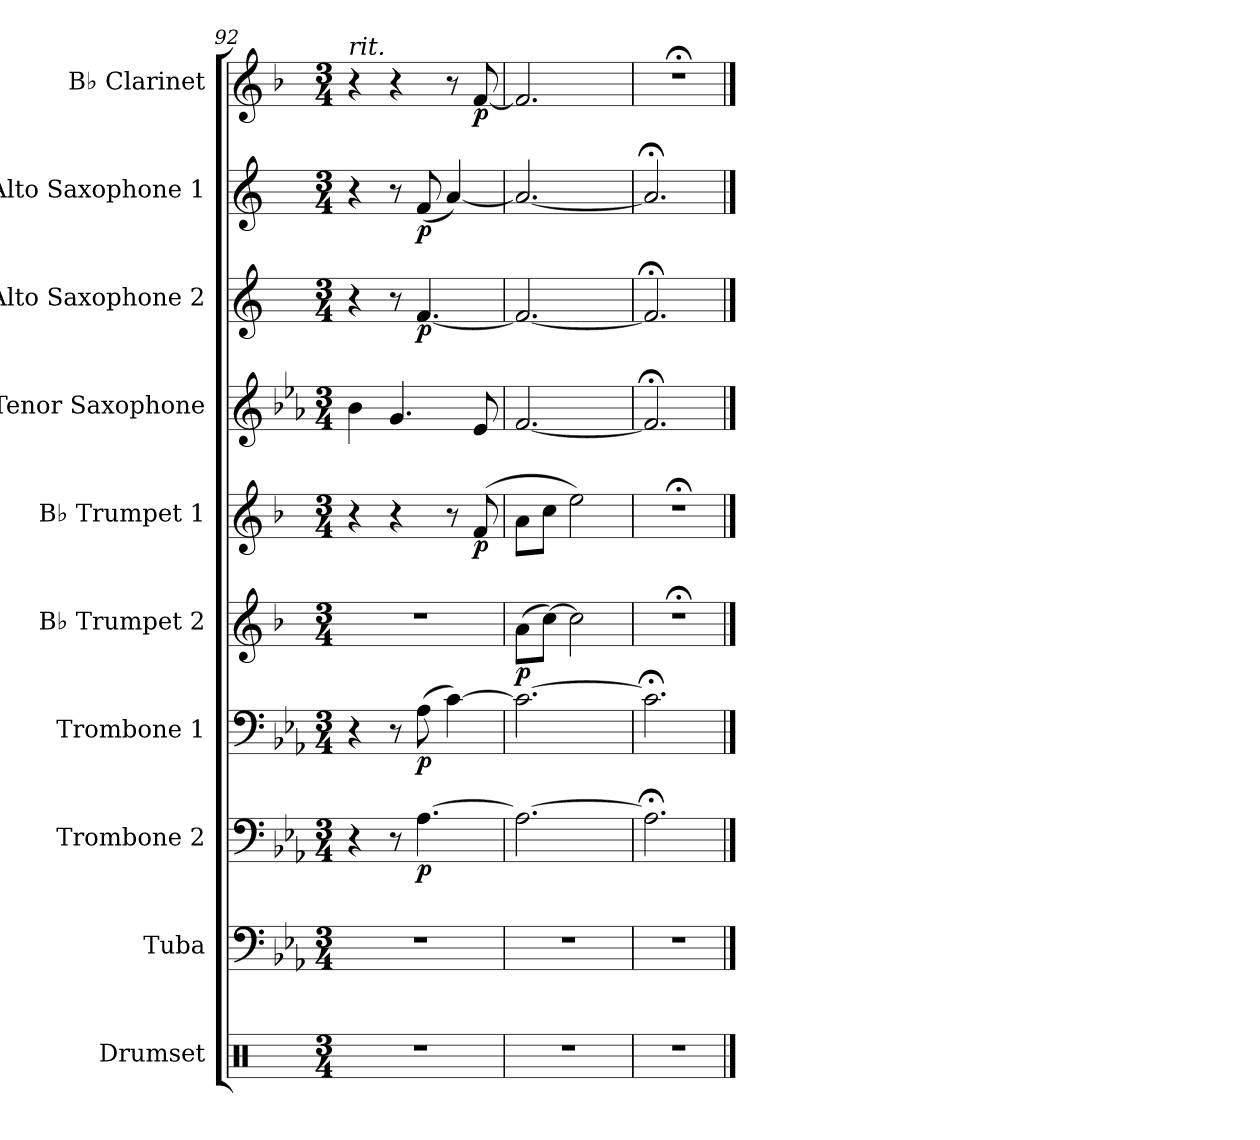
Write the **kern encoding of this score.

**kern	**kern	**kern	**dynam	**kern	**dynam	**kern	**dynam	**kern	**dynam	**kern	**kern	**dynam	**kern	**dynam	**kern	**dynam
*part10	*part9	*part8	*part8	*part7	*part7	*part6	*part6	*part5	*part5	*part4	*part3	*part3	*part2	*part2	*part1	*part1
*staff10	*staff9	*staff8	*staff8	*staff7	*staff7	*staff6	*staff6	*staff5	*staff5	*staff4	*staff3	*staff3	*staff2	*staff2	*staff1	*staff1
*I"Drumset	*I"Tuba	*I"Trombone 2	*	*I"Trombone 1	*	*I"B♭ Trumpet 2	*	*I"B♭ Trumpet 1	*	*I"Tenor Saxophone	*I"Alto Saxophone 2	*	*I"Alto Saxophone 1	*	*I"B♭ Clarinet	*
*I'Drs.	*I'Tba.	*I'Tbn. 2	*	*I'Tbn. 1	*	*I'B♭ Tpt. 2	*	*I'B♭ Tpt. 1	*	*I'T. Sax.	*I'A. Sax. 2	*	*I'A. Sax. 1	*	*I'B♭ Cl.	*
*clefX	*clefF4	*clefF4	*	*clefF4	*	*clefG2	*	*clefG2	*	*clefG2	*clefG2	*	*clefG2	*	*clefG2	*
*	*	*	*	*	*	*ITrd1c2	*	*ITrd1c2	*	*ITrd8c14	*ITrd5c9	*	*ITrd5c9	*	*ITrd1c2	*
*k[]	*k[b-e-a-]	*k[b-e-a-]	*	*k[b-e-a-]	*	*k[b-e-a-]	*	*k[b-e-a-]	*	*k[b-e-a-]	*k[b-e-a-]	*	*k[b-e-a-]	*	*k[b-e-a-]	*
*M3/4	*M3/4	*M3/4	*	*M3/4	*	*M3/4	*	*M3/4	*	*M3/4	*M3/4	*	*M3/4	*	*M3/4	*
*MM80	*MM80	*MM80	*	*MM80	*	*MM80	*	*MM80	*	*MM80	*MM80	*	*MM80	*	*MM80	*
=92	=92	=92	=92	=92	=92	=92	=92	=92	=92	=92	=92	=92	=92	=92	=92	=92
!	!	!	!	!	!	!	!	!	!	!	!	!	!	!	!LO:TX:a:i:t=rit.	!
2.r	2.r	4r	.	4r	.	2.r	.	4r	.	4B-\	4r	.	4r	.	4r	.
.	.	8r	.	8r	.	.	.	4r	.	4.G/	8r	.	8r	.	4r	.
!	!	!	!LO:DY:b	!	!LO:DY:b	!	!	!	!	!	!	!LO:DY:b	!	!LO:DY:b	!	!
.	.	[4.A-\	p	(8A-\	p	.	.	.	.	.	[4.A-/	p	(8A-/	p	.	.
.	.	.	.	[4c\)	.	.	.	8r	.	.	.	.	[4c/)	.	8r	.
!	!	!	!	!	!	!	!	!	!LO:DY:b	!	!	!	!	!	!	!LO:DY:b
.	.	.	.	.	.	.	.	(>8e-/	p	8E-/	.	.	.	.	[8e-/	p
=93	=93	=93	=93	=93	=93	=93	=93	=93	=93	=93	=93	=93	=93	=93	=93	=93
!	!	!	!	!	!	!	!LO:DY:b	!	!	!	!	!	!	!	!	!
2.r	2.r	2.A-\_	.	2.c\_	.	(8g\L	p	8g\L	.	[2.F/	2.A-/_	.	2.c/_	.	2.e-/]	.
.	.	.	.	.	.	[8b-\J)	.	8b-\J	.	.	.	.	.	.	.	.
.	.	.	.	.	.	2b-\]	.	2dd\)	.	.	.	.	.	.	.	.
=94	=94	=94	=94	=94	=94	=94	=94	=94	=94	=94	=94	=94	=94	=94	=94	=94
2.r	2.r	2.A-;<\]	.	2.c;<\]	.	2.r;<	.	2.r;<	.	2.F;</]	2.A-;</]	.	2.c;</]	.	2.r;<	.
==	==	==	==	==	==	==	==	==	==	==	==	==	==	==	==	==
*-	*-	*-	*-	*-	*-	*-	*-	*-	*-	*-	*-	*-	*-	*-	*-	*-
